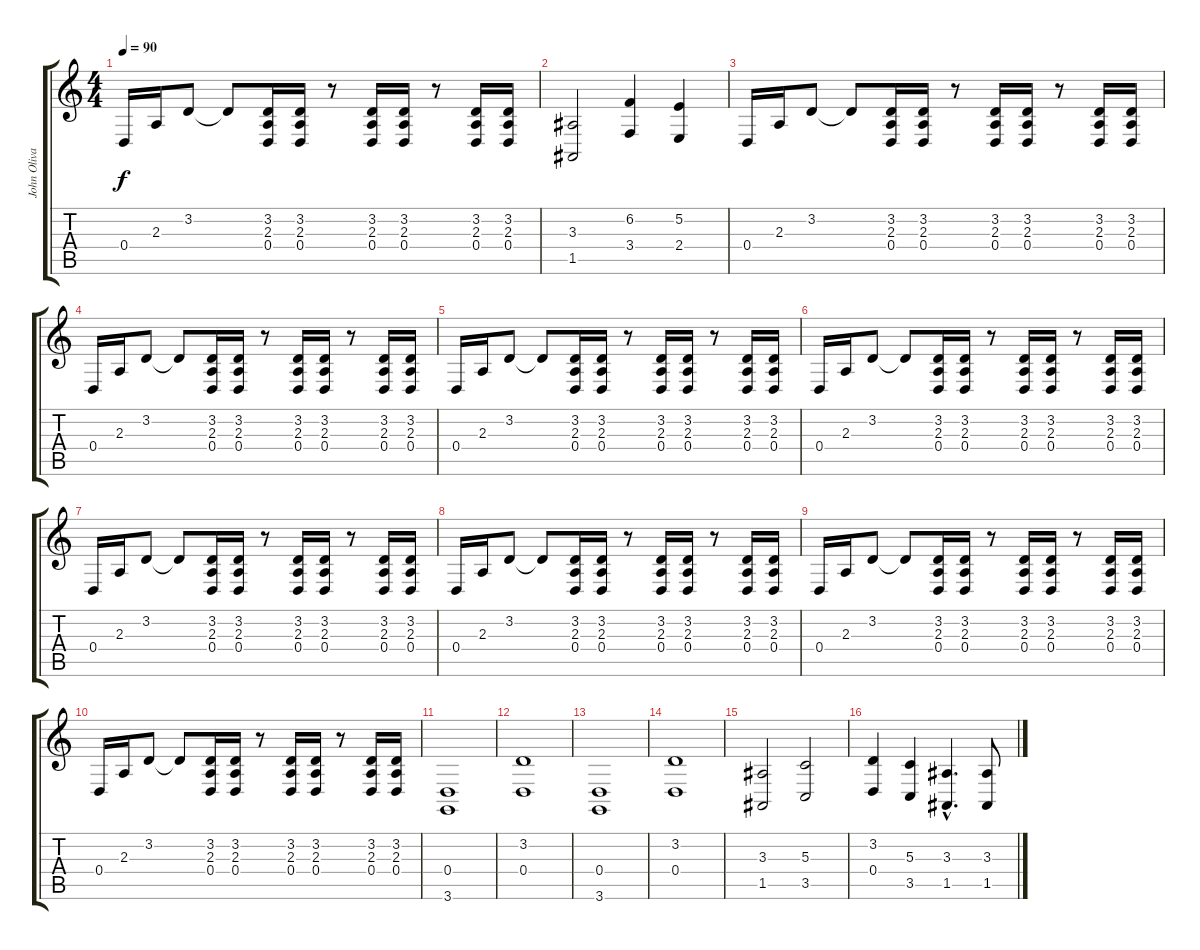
\track ("John Oliva (L)" "John Oliva") {instrument acousticgrandpiano}
\staff {score tabs}
\tuning (E4 B3 G3 D3 A2 E2) {hide}
\ts (4 4)
\tempo 90
\clef g2
\ks c
0.4.16{dy f} 2.3.16 3.2.8 3.2{t}.8 (3.2 2.3 0.4).16 (3.2 2.3 0.4).16 r.8 (3.2 2.3 0.4).16 (3.2 2.3 0.4).16 r.8 (3.2 2.3 0.4).16 (3.2 2.3 0.4).16 |
(3.3 1.5).2 (6.2 3.4).4 (5.2 2.4).4 |
0.4.16 2.3.16 3.2.8 3.2{t}.8 (3.2 2.3 0.4).16 (3.2 2.3 0.4).16 r.8 (3.2 2.3 0.4).16 (3.2 2.3 0.4).16 r.8 (3.2 2.3 0.4).16 (3.2 2.3 0.4).16 |
0.4.16 2.3.16 3.2.8 3.2{t}.8 (3.2 2.3 0.4).16 (3.2 2.3 0.4).16 r.8 (3.2 2.3 0.4).16 (3.2 2.3 0.4).16 r.8 (3.2 2.3 0.4).16 (3.2 2.3 0.4).16 |
0.4.16 2.3.16 3.2.8 3.2{t}.8 (3.2 2.3 0.4).16 (3.2 2.3 0.4).16 r.8 (3.2 2.3 0.4).16 (3.2 2.3 0.4).16 r.8 (3.2 2.3 0.4).16 (3.2 2.3 0.4).16 |
0.4.16 2.3.16 3.2.8 3.2{t}.8 (3.2 2.3 0.4).16 (3.2 2.3 0.4).16 r.8 (3.2 2.3 0.4).16 (3.2 2.3 0.4).16 r.8 (3.2 2.3 0.4).16 (3.2 2.3 0.4).16 |
0.4.16 2.3.16 3.2.8 3.2{t}.8 (3.2 2.3 0.4).16 (3.2 2.3 0.4).16 r.8 (3.2 2.3 0.4).16 (3.2 2.3 0.4).16 r.8 (3.2 2.3 0.4).16 (3.2 2.3 0.4).16 |
0.4.16 2.3.16 3.2.8 3.2{t}.8 (3.2 2.3 0.4).16 (3.2 2.3 0.4).16 r.8 (3.2 2.3 0.4).16 (3.2 2.3 0.4).16 r.8 (3.2 2.3 0.4).16 (3.2 2.3 0.4).16 |
0.4.16 2.3.16 3.2.8 3.2{t}.8 (3.2 2.3 0.4).16 (3.2 2.3 0.4).16 r.8 (3.2 2.3 0.4).16 (3.2 2.3 0.4).16 r.8 (3.2 2.3 0.4).16 (3.2 2.3 0.4).16 |
0.4.16 2.3.16 3.2.8 3.2{t}.8 (3.2 2.3 0.4).16 (3.2 2.3 0.4).16 r.8 (3.2 2.3 0.4).16 (3.2 2.3 0.4).16 r.8 (3.2 2.3 0.4).16 (3.2 2.3 0.4).16 |
(0.4 3.6).1 |
(3.2 0.4).1 |
(0.4 3.6).1 |
(3.2 0.4).1 |
(3.3 1.5).2 (5.3 3.5).2 |
(3.2 0.4).4 (5.3 3.5).4 (3.3{hac} 1.5{hac}).4{d} (3.3 1.5).8
